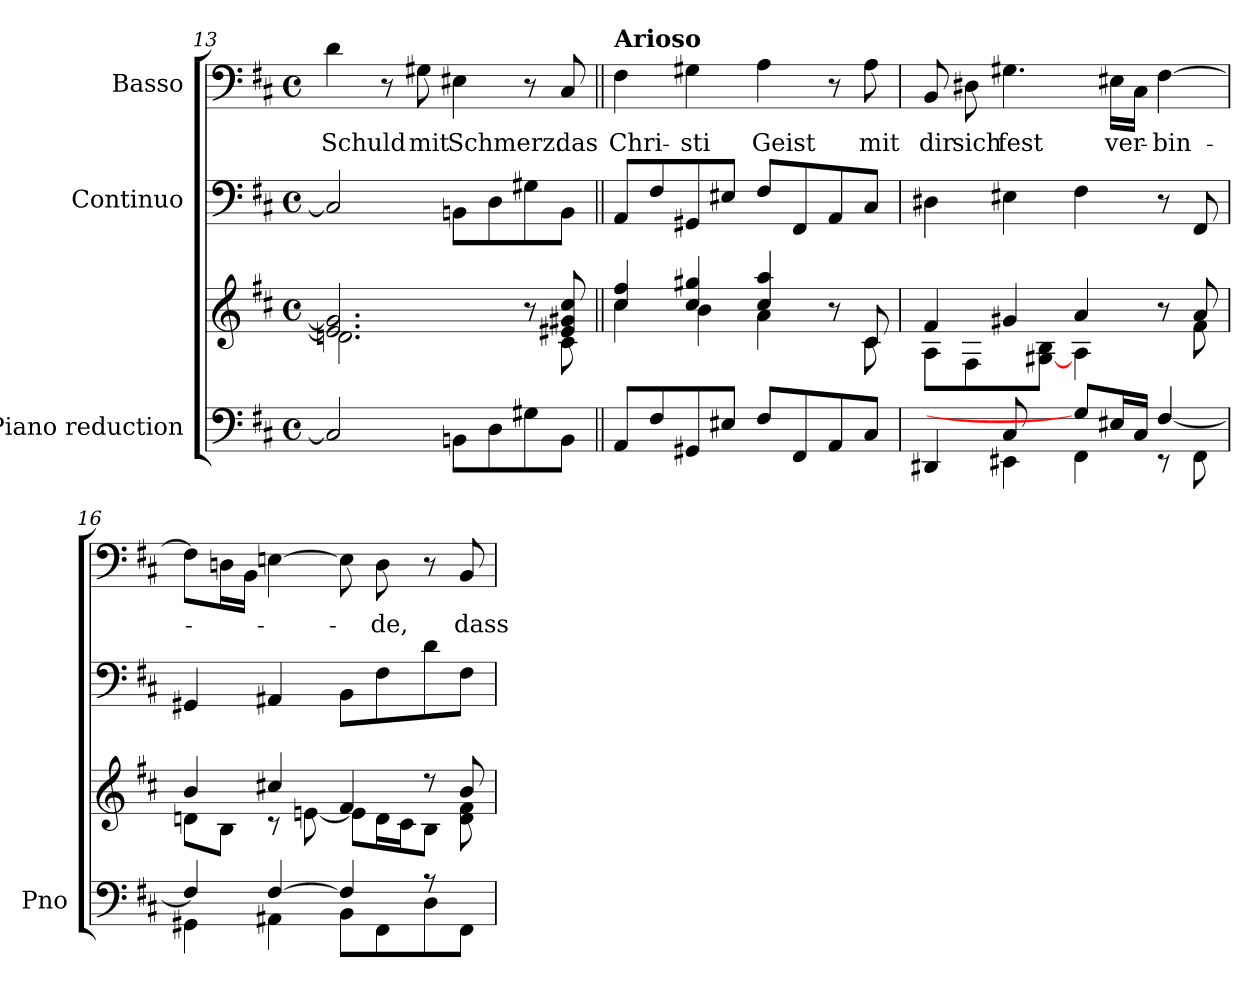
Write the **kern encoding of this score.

**kern	**kern	**kern	**kern	**text
*part3	*part3	*part2	*part1	*part1
*staff4	*staff3	*staff2	*staff1	*staff1
*I"Piano reduction	*	*I"Continuo	*I"Basso	*
*I'Pno	*	*	*	*
!!LO:LB:g=z
*clefF4	*clefG2	*clefF4	*clefF4	*
*k[f#c#]	*k[f#c#]	*k[f#c#]	*k[f#c#]	*
*M4/4	*M4/4	*M4/4	*M4/4	*
*met(c)	*met(c)	*met(c)	*met(c)	*
=13	=13	=13	=13	=13
*	*^	*	*	*
!	!	!	!	!	!LO:LY:b
2C#/]	2.e#/] 2.g#/]	2.dn\	2C#/]	4d\	Schuld
.	.	.	.	8r	.
!	!	!	!	!	!LO:LY:b
.	.	.	.	8G#X\	mit
!	!	!	!	!	!LO:LY:b
8BBn\L	.	.	8BBn\L	4E#X\	Schmerz.
8D\	.	.	8D\	.	.
8G#X\	8r	8ryy	8G#X\	8r	.
!	!	!	!	!	!LO:LY:b
8BB\J	8e#X/ 8g#X/ 8cc#/	8c#\	8BB\J	8C#/	das
=14||	=14||	=14||	=14||	=14||	=14||
!	!	!	!	!LO:TX:a:B:t=Arioso	!
!	!	!	!	!	!LO:LY:b
8AA/L	4cc#/ 4ff#/	4cc#\	8AA/L	4F#\	Chri-
8F#/	.	.	8F#/	.	.
!	!	!	!	!	!LO:LY:b
8GG#X/	4cc#/ 4gg#X/	4b\	8GG#X/	4G#X\	-sti
8E#X/J	.	.	8E#X/J	.	.
!	!	!	!	!	!LO:LY:b
8F#/L	4cc#/ 4aa/	4a\	8F#/L	4A\	Geist
8FF#/	.	.	8FF#/	.	.
8AA/	8r	8ryy	8AA/	8r	.
!	!	!	!	!	!LO:LY:b
8C#/J	8c#/	8c#\	8C#/J	8A\	mit
=15	=15	=15	=15	=15	=15
*^	*	*	*	*	*
*	*^	*	*	*	*	*
!	!	!	!	!	!	!	!LO:LY:b
4ryy	2ryy	4DD#X/	4f#/	8A\L	4D#X\	8BB/	dir
!	!	!	!	!	!	!	!LO:LY:b
.	.	.	.	8F#\	.	8D#X\	sich
!	!	!	!	!	!	!	!LO:LY:b
8C#/	.	4EE#X\	4g#X/	8ryy	4E#X\	4.G#X\	fest
2ryy	.	.	.	[>8G#X\ 8B\J	.	.	.
.	8G#/L]	4FF#\	4a/	4A\	4F#\	.	.
!	!	!	!	!	!	!	!LO:LY:b
.	16E#X/L	.	.	.	.	16E#X\LL	ver-
.	16C#/JJ	.	.	.	.	16C#\JJ	.
!	!	!	!	!	!	!	!LO:LY:b
.	[4F#/	8r	8r	8ryy	8r	[4F#\	-bin-
8ryy	.	8FF#\	8a/	8f#\	8FF#/	.	.
*	*v	*v	*	*	*	*	*
=16	=16	=16	=16	=16	=16	=16
4F#/]	4GG#X\	4b/	8dn\L	4GG#X/	8F#\L]	.
.	.	.	8B\J	.	16Dn\L	.
.	.	.	.	.	16BB\JJ	.
[4F#/	4AA#X\	4cc#X/	8r	4AA#X/	[4En\	.
.	.	.	[8en\	.	.	.
4F#/]	8BB\L	4f#/	8e\L]	8BB\L	8E\]	.
!	!	!	!	!	!	!LO:LY:b
.	8FF#\	.	16d\L	8F#\	8D\	-de,
.	.	.	16c#\J	.	.	.
8r	8D\	8r	8B\J	8d\	8r	.
!	!	!	!	!	!	!LO:LY:b
8ryy	8FF#\J	8b/	8d\ 8f#\	8F#\J	8BB/	dass
*v	*v	*	*	*	*	*
*	*v	*v	*	*	*
=	=	=	=	=
*-	*-	*-	*-	*-
